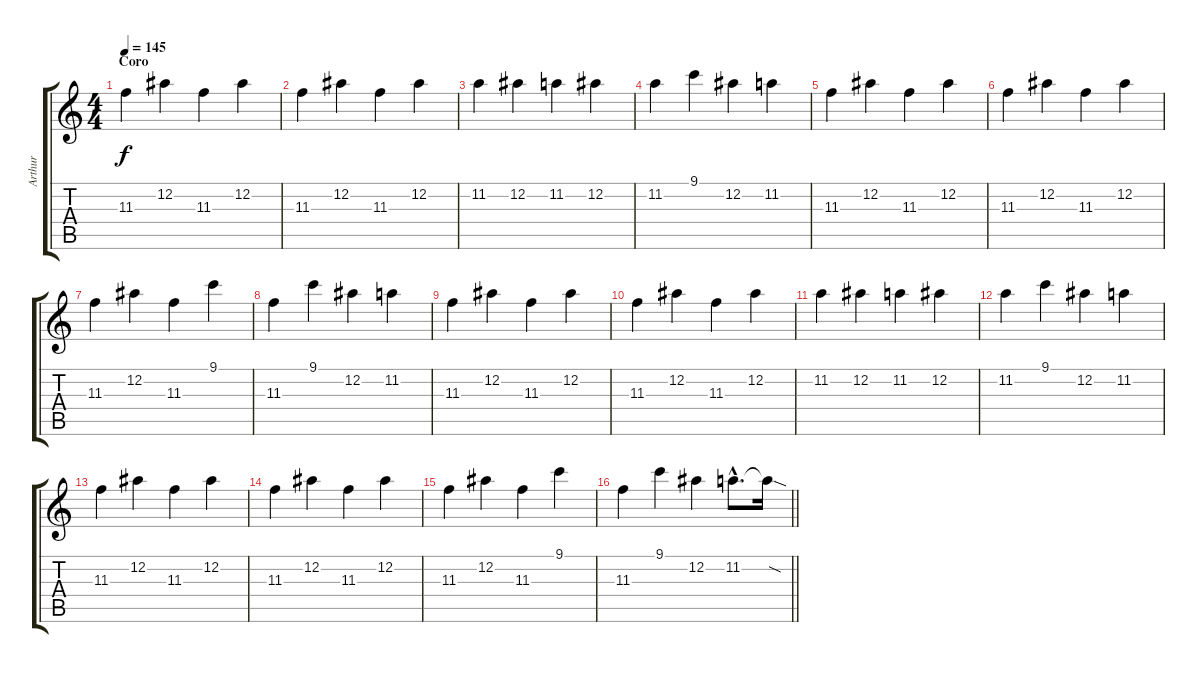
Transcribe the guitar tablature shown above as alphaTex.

\track ("Arthur" "Arthur") {instrument distortionguitar}
\staff {score tabs}
\tuning (Eb4 Bb3 Gb3 Db3 Ab2 Eb2) {hide}
\ts (4 4)
\section ("" "Coro")
\tempo 145
\clef g2
\ks c
11.3.4{dy f} 12.2.4 11.3.4 12.2.4 |
11.3.4 12.2.4 11.3.4 12.2.4 |
11.2.4 12.2.4 11.2.4 12.2.4 |
11.2.4 9.1.4 12.2.4 11.2.4 |
11.3.4 12.2.4 11.3.4 12.2.4 |
11.3.4 12.2.4 11.3.4 12.2.4 |
11.3.4 12.2.4 11.3.4 9.1.4 |
11.3.4 9.1.4 12.2.4 11.2.4 |
11.3.4 12.2.4 11.3.4 12.2.4 |
11.3.4 12.2.4 11.3.4 12.2.4 |
11.2.4 12.2.4 11.2.4 12.2.4 |
11.2.4 9.1.4 12.2.4 11.2.4 |
11.3.4 12.2.4 11.3.4 12.2.4 |
11.3.4 12.2.4 11.3.4 12.2.4 |
11.3.4 12.2.4 11.3.4 9.1.4 |
\barLineRight lightlight
11.3.4 9.1.4 12.2.4 11.2{hac}.8{d} 11.2{sod t}.16
